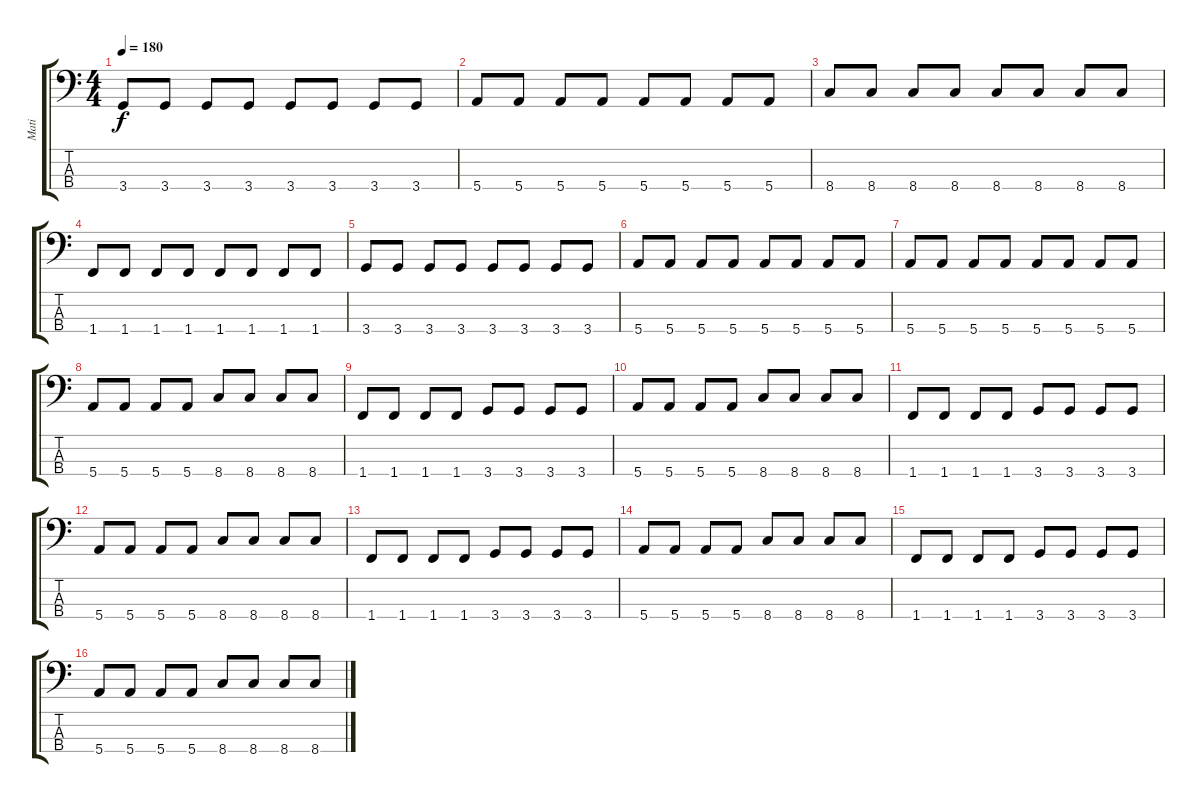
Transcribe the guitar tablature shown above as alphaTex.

\track ("Mati" "Mati") {instrument electricbasspick}
\staff {score tabs}
\tuning (G2 D2 A1 E1) {hide}
\ts (4 4)
\tempo 180
\clef f4
\ks c
3.4.8{dy f} 3.4.8 3.4.8 3.4.8 3.4.8 3.4.8 3.4.8 3.4.8 |
5.4.8 5.4.8 5.4.8 5.4.8 5.4.8 5.4.8 5.4.8 5.4.8 |
8.4.8 8.4.8 8.4.8 8.4.8 8.4.8 8.4.8 8.4.8 8.4.8 |
1.4.8 1.4.8 1.4.8 1.4.8 1.4.8 1.4.8 1.4.8 1.4.8 |
3.4.8 3.4.8 3.4.8 3.4.8 3.4.8 3.4.8 3.4.8 3.4.8 |
5.4.8 5.4.8 5.4.8 5.4.8 5.4.8 5.4.8 5.4.8 5.4.8 |
5.4.8 5.4.8 5.4.8 5.4.8 5.4.8 5.4.8 5.4.8 5.4.8 |
5.4.8 5.4.8 5.4.8 5.4.8 8.4.8 8.4.8 8.4.8 8.4.8 |
1.4.8 1.4.8 1.4.8 1.4.8 3.4.8 3.4.8 3.4.8 3.4.8 |
5.4.8 5.4.8 5.4.8 5.4.8 8.4.8 8.4.8 8.4.8 8.4.8 |
1.4.8 1.4.8 1.4.8 1.4.8 3.4.8 3.4.8 3.4.8 3.4.8 |
5.4.8 5.4.8 5.4.8 5.4.8 8.4.8 8.4.8 8.4.8 8.4.8 |
1.4.8 1.4.8 1.4.8 1.4.8 3.4.8 3.4.8 3.4.8 3.4.8 |
5.4.8 5.4.8 5.4.8 5.4.8 8.4.8 8.4.8 8.4.8 8.4.8 |
1.4.8 1.4.8 1.4.8 1.4.8 3.4.8 3.4.8 3.4.8 3.4.8 |
5.4.8 5.4.8 5.4.8 5.4.8 8.4.8 8.4.8 8.4.8 8.4.8
